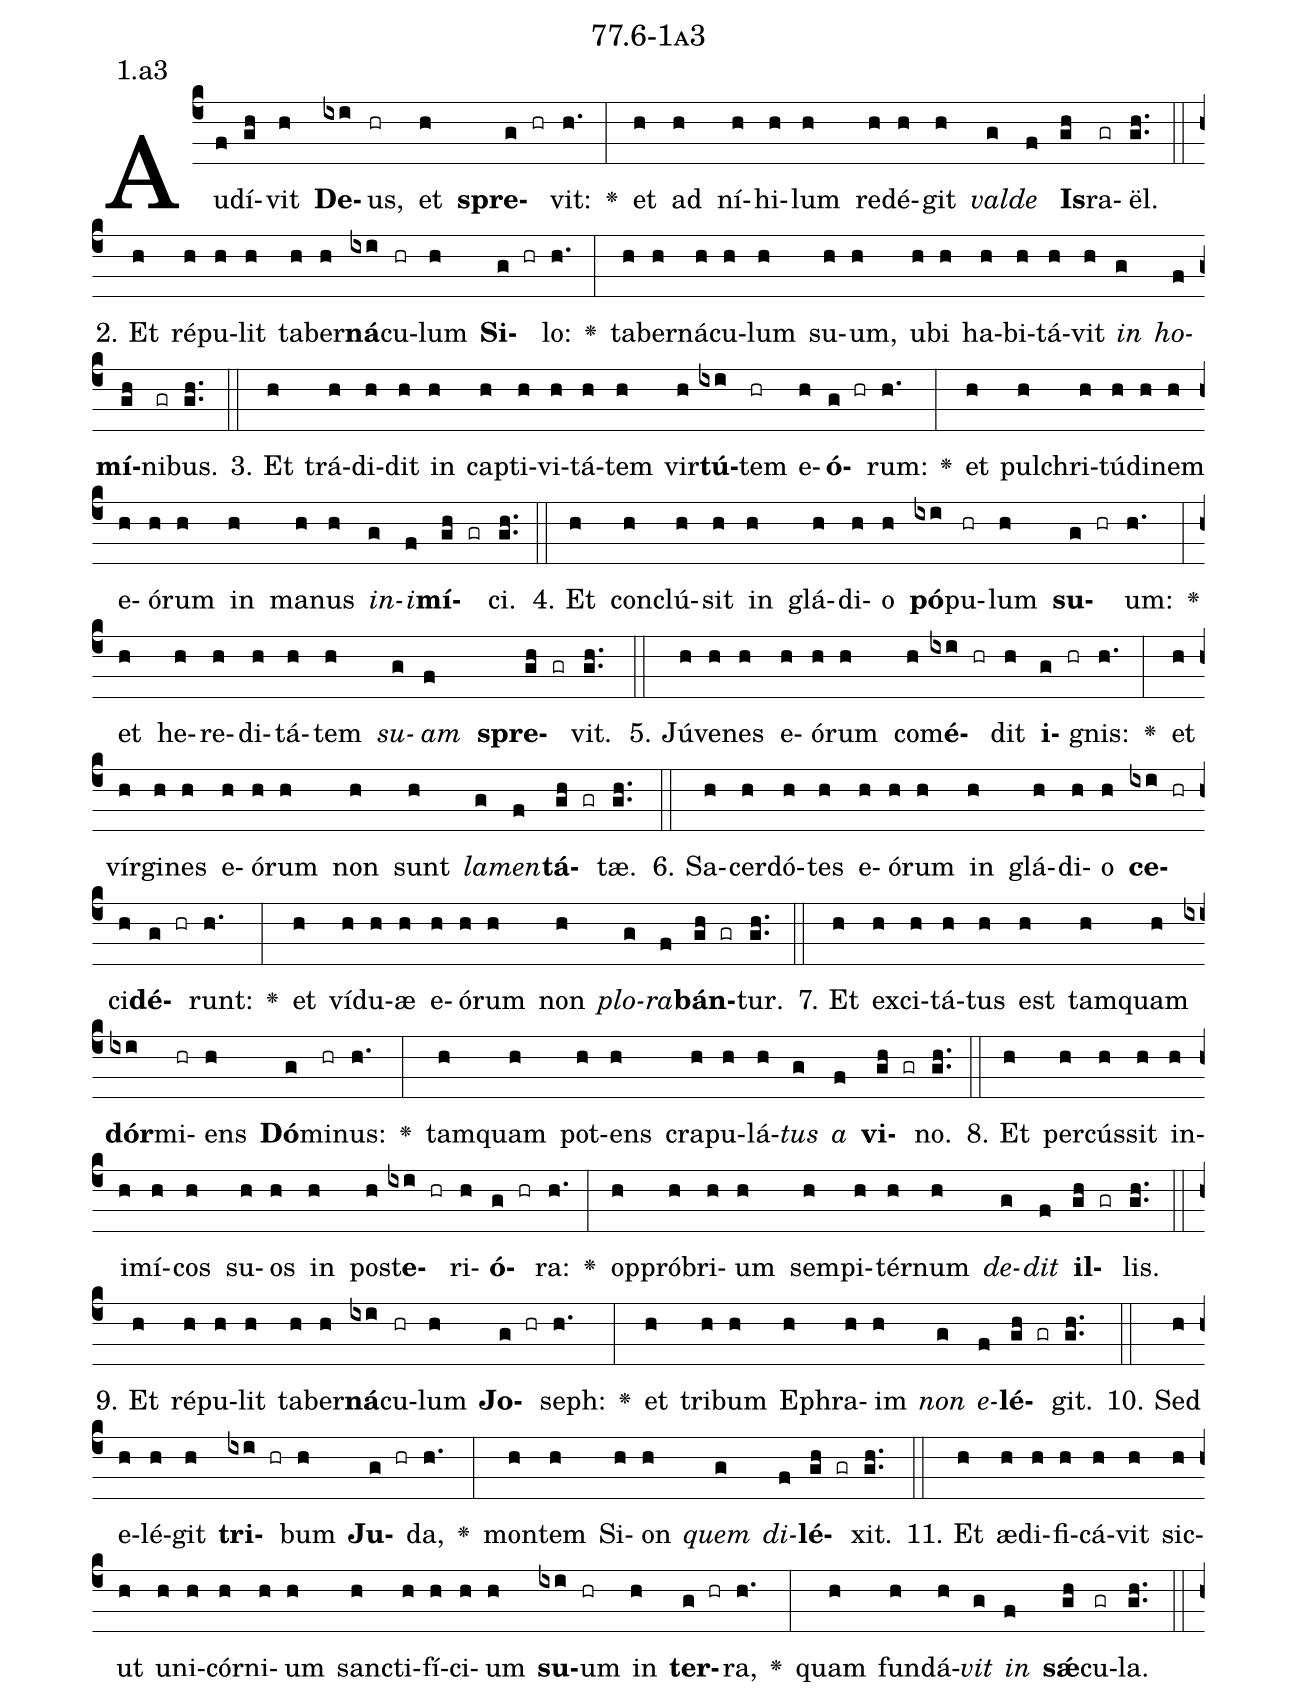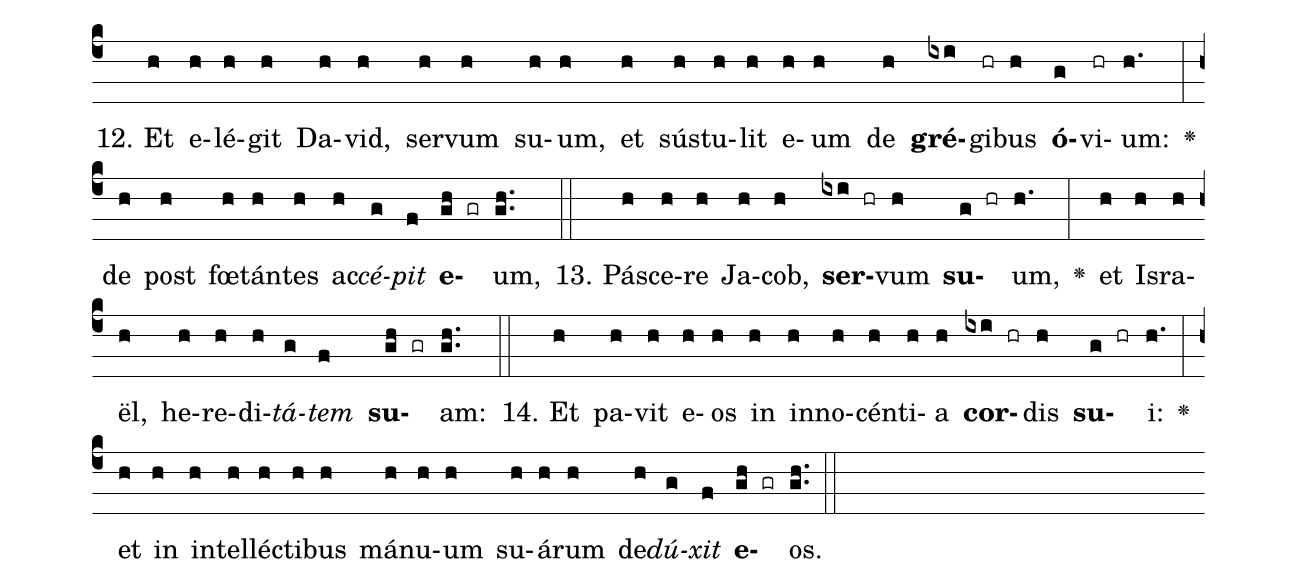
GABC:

name: 77.6-1a3;
annotation: 1.a3;
%%
(c4)Au(f)dí(gh)vit(h) <b>De</b>(ixi)us,(hr) et(h) <b>spre</b>(g hr)vit:(h.) <v>\greheightstar</v>(:) et(h) ad(h) ní(h)hi(h)lum(h) red(h)é(h)git(h) <i>val</i>(g)<i>de</i>(f) <b>Is</b>(gh)ra(gr)ël.(gh..) (::)
2. Et(h) ré(h)pu(h)lit(h) ta(h)ber(h)<b>ná</b>(ixi)cu(hr)lum(h) <b>Si</b>(g hr)lo:(h.) <v>\greheightstar</v>(:) ta(h)ber(h)ná(h)cu(h)lum(h) su(h)um,(h) u(h)bi(h) ha(h)bi(h)tá(h)vit(h) <i>in</i>(g) <i>ho</i>(f)<b>mí</b>(gh)ni(gr)bus.(gh..) (::)
3. Et(h) trá(h)di(h)dit(h) in(h) cap(h)ti(h)vi(h)tá(h)tem(h) vir(h)<b>tú</b>(ixi)tem(hr) e(h)<b>ó</b>(g hr)rum:(h.) <v>\greheightstar</v>(:) et(h) pul(h)chri(h)tú(h)di(h)nem(h) e(h)ó(h)rum(h) in(h) ma(h)nus(h) <i>in</i>(g)<i>i</i>(f)<b>mí</b>(gh gr)ci.(gh..) (::)
4. Et(h) con(h)clú(h)sit(h) in(h) glá(h)di(h)o(h) <b>pó</b>(ixi)pu(hr)lum(h) <b>su</b>(g hr)um:(h.) <v>\greheightstar</v>(:) et(h) he(h)re(h)di(h)tá(h)tem(h) <i>su</i>(g)<i>am</i>(f) <b>spre</b>(gh gr)vit.(gh..) (::)
5. Jú(h)ve(h)nes(h) e(h)ó(h)rum(h) com(h)<b>é</b>(ixi hr)dit(h) <b>i</b>(g hr)gnis:(h.) <v>\greheightstar</v>(:) et(h) vír(h)gi(h)nes(h) e(h)ó(h)rum(h) non(h) sunt(h) <i>la</i>(g)<i>men</i>(f)<b>tá</b>(gh gr)tæ.(gh..) (::)
6. Sa(h)cer(h)dó(h)tes(h) e(h)ó(h)rum(h) in(h) glá(h)di(h)o(h) <b>ce</b>(ixi hr)ci(h)<b>dé</b>(g hr)runt:(h.) <v>\greheightstar</v>(:) et(h) ví(h)du(h)æ(h) e(h)ó(h)rum(h) non(h) <i>plo</i>(g)<i>ra</i>(f)<b>bán</b>(gh gr)tur.(gh..) (::)
7. Et(h) ex(h)ci(h)tá(h)tus(h) est(h) tam(h)quam(h) <b>dór</b>(ixi)mi(hr)ens(h) <b>Dó</b>(g)mi(hr)nus:(h.) <v>\greheightstar</v>(:) tam(h)quam(h) pot(h)ens(h) cra(h)pu(h)lá(h)<i>tus</i>(g) <i>a</i>(f) <b>vi</b>(gh gr)no.(gh..) (::)
8. Et(h) per(h)cús(h)sit(h) in(h)i(h)mí(h)cos(h) su(h)os(h) in(h) post(h)<b>e</b>(ixi hr)ri(h)<b>ó</b>(g hr)ra:(h.) <v>\greheightstar</v>(:) op(h)pró(h)bri(h)um(h) sem(h)pi(h)tér(h)num(h) <i>de</i>(g)<i>dit</i>(f) <b>il</b>(gh gr)lis.(gh..) (::)
9. Et(h) ré(h)pu(h)lit(h) ta(h)ber(h)<b>ná</b>(ixi)cu(hr)lum(h) <b>Jo</b>(g hr)seph:(h.) <v>\greheightstar</v>(:) et(h) tri(h)bum(h) E(h)phra(h)im(h) <i>non</i>(g) <i>e</i>(f)<b>lé</b>(gh gr)git.(gh..) (::)
10. Sed(h) e(h)lé(h)git(h) <b>tri</b>(ixi hr)bum(h) <b>Ju</b>(g hr)da,(h.) <v>\greheightstar</v>(:) mon(h)tem(h) Si(h)on(h) <i>quem</i>(g) <i>di</i>(f)<b>lé</b>(gh gr)xit.(gh..) (::)
11. Et(h) æ(h)di(h)fi(h)cá(h)vit(h) sic(h)ut(h) u(h)ni(h)cór(h)ni(h)um(h) sanc(h)ti(h)fí(h)ci(h)um(h) <b>su</b>(ixi)um(hr) in(h) <b>ter</b>(g hr)ra,(h.) <v>\greheightstar</v>(:) quam(h) fun(h)dá(h)<i>vit</i>(g) <i>in</i>(f) <b>sǽ</b>(gh)cu(gr)la.(gh..) (::)
12. Et(h) e(h)lé(h)git(h) Da(h)vid,(h) ser(h)vum(h) su(h)um,(h) et(h) sús(h)tu(h)lit(h) e(h)um(h) de(h) <b>gré</b>(ixi)gi(hr)bus(h) <b>ó</b>(g)vi(hr)um:(h.) <v>\greheightstar</v>(:) de(h) post(h) fœ(h)tán(h)tes(h) ac(h)<i>cé</i>(g)<i>pit</i>(f) <b>e</b>(gh gr)um,(gh..) (::)
13. Pá(h)sce(h)re(h) Ja(h)cob,(h) <b>ser</b>(ixi hr)vum(h) <b>su</b>(g hr)um,(h.) <v>\greheightstar</v>(:) et(h) Is(h)ra(h)ël,(h) he(h)re(h)di(h)<i>tá</i>(g)<i>tem</i>(f) <b>su</b>(gh gr)am:(gh..) (::)
14. Et(h) pa(h)vit(h) e(h)os(h) in(h) in(h)no(h)cén(h)ti(h)a(h) <b>cor</b>(ixi hr)dis(h) <b>su</b>(g hr)i:(h.) <v>\greheightstar</v>(:) et(h) in(h) in(h)tel(h)léc(h)ti(h)bus(h) má(h)nu(h)um(h) su(h)á(h)rum(h) de(h)<i>dú</i>(g)<i>xit</i>(f) <b>e</b>(gh gr)os.(gh..) (::)
